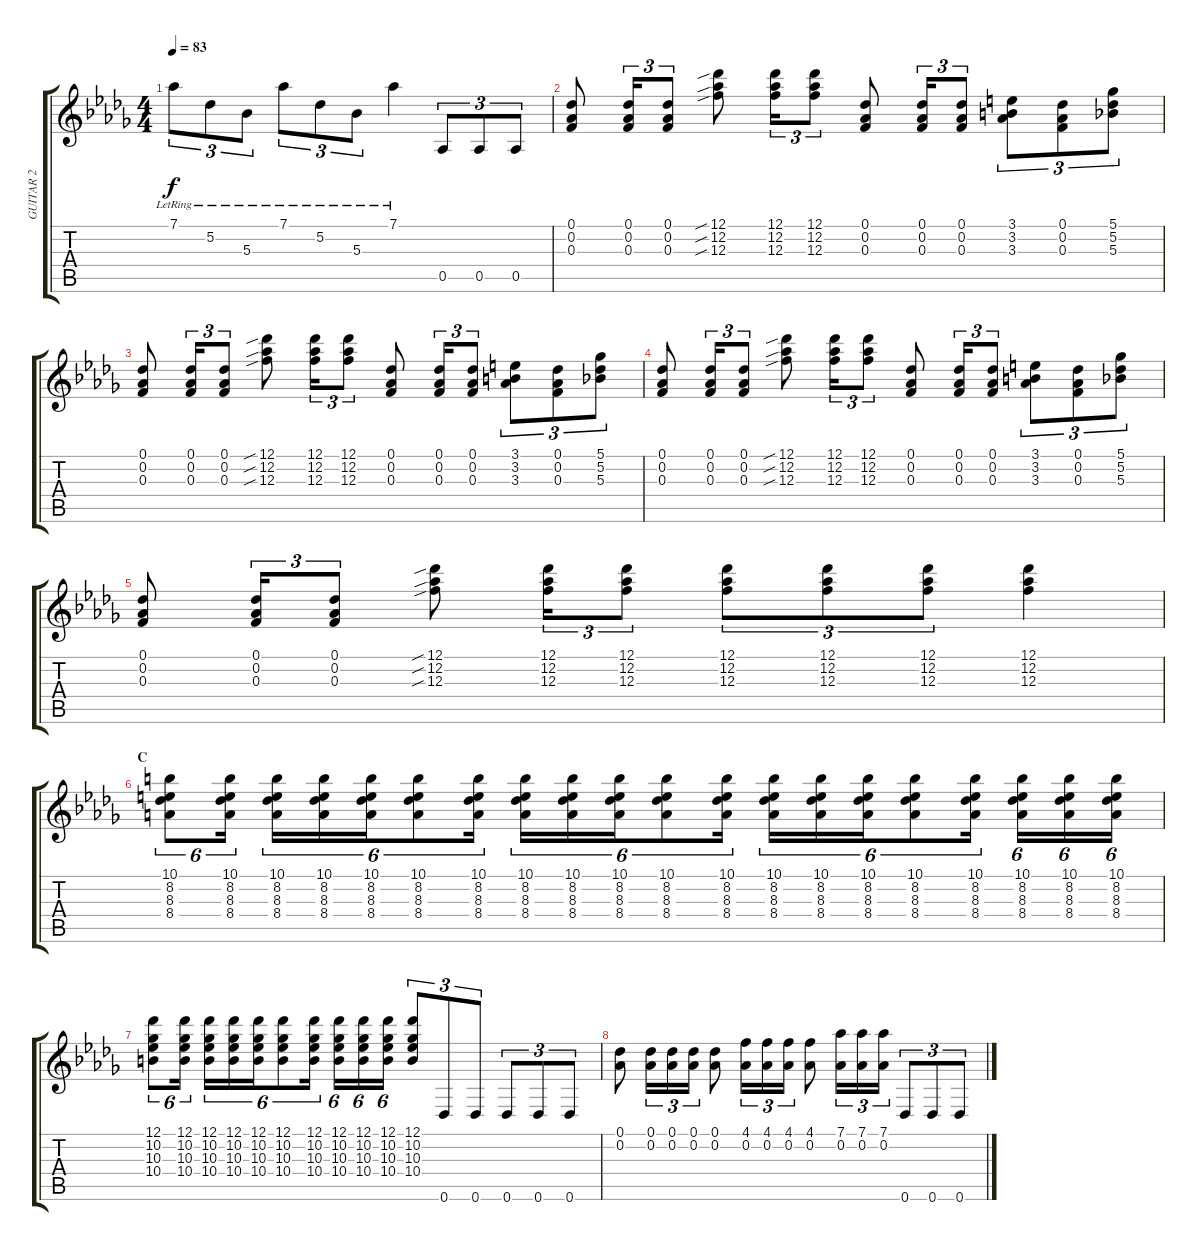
\track ("GUITAR 2" "GUITAR 2") {instrument acousticguitarnylon}
\staff {score tabs}
\tuning (Db4 Ab3 F3 Db3 Ab2 Db2) {hide}
\ts (4 4)
\tempo 83
\clef g2
\ks db
7.1{lr}.8{tu (3 2) dy f} 5.2{lr}.8{tu (3 2)} 5.3{lr}.8{tu (3 2)} 7.1{lr}.8{tu (3 2)} 5.2{lr}.8{tu (3 2)} 5.3{lr}.8{tu (3 2)} 7.1{lr}.4 0.5.8{tu (3 2)} 0.5.8{tu (3 2)} 0.5.8{tu (3 2)} |
(0.1 0.2 0.3).8 (0.1 0.2 0.3).16{tu (3 2)} (0.1 0.2 0.3).8{tu (3 2)} (12.1{sib} 12.2{sib} 12.3{sib}).8 (12.1 12.2 12.3).16{tu (3 2)} (12.1 12.2 12.3).8{tu (3 2)} (0.1 0.2 0.3).8 (0.1 0.2 0.3).16{tu (3 2)} (0.1 0.2 0.3).8{tu (3 2)} (3.1 3.2 3.3).8{tu (3 2)} (0.1 0.2 0.3).8{tu (3 2)} (5.1 5.2 5.3).8{tu (3 2)} |
(0.1 0.2 0.3).8 (0.1 0.2 0.3).16{tu (3 2)} (0.1 0.2 0.3).8{tu (3 2)} (12.1{sib} 12.2{sib} 12.3{sib}).8 (12.1 12.2 12.3).16{tu (3 2)} (12.1 12.2 12.3).8{tu (3 2)} (0.1 0.2 0.3).8 (0.1 0.2 0.3).16{tu (3 2)} (0.1 0.2 0.3).8{tu (3 2)} (3.1 3.2 3.3).8{tu (3 2)} (0.1 0.2 0.3).8{tu (3 2)} (5.1 5.2 5.3).8{tu (3 2)} |
(0.1 0.2 0.3).8 (0.1 0.2 0.3).16{tu (3 2)} (0.1 0.2 0.3).8{tu (3 2)} (12.1{sib} 12.2{sib} 12.3{sib}).8 (12.1 12.2 12.3).16{tu (3 2)} (12.1 12.2 12.3).8{tu (3 2)} (0.1 0.2 0.3).8 (0.1 0.2 0.3).16{tu (3 2)} (0.1 0.2 0.3).8{tu (3 2)} (3.1 3.2 3.3).8{tu (3 2)} (0.1 0.2 0.3).8{tu (3 2)} (5.1 5.2 5.3).8{tu (3 2)} |
(0.1 0.2 0.3).8 (0.1 0.2 0.3).16{tu (3 2)} (0.1 0.2 0.3).8{tu (3 2)} (12.1{sib} 12.2{sib} 12.3{sib}).8 (12.1 12.2 12.3).16{tu (3 2)} (12.1 12.2 12.3).8{tu (3 2)} (12.1 12.2 12.3).8{tu (3 2)} (12.1 12.2 12.3).8{tu (3 2)} (12.1 12.2 12.3).8{tu (3 2)} (12.1 12.2 12.3).4 |
\section ("" "C")
(10.1 8.2 8.3 8.4).8{tu (6 4)} (10.1 8.2 8.3 8.4).16{tu (6 4)} (10.1 8.2 8.3 8.4).16{tu (6 4)} (10.1 8.2 8.3 8.4).16{tu (6 4)} (10.1 8.2 8.3 8.4).16{tu (6 4)} (10.1 8.2 8.3 8.4).8{tu (6 4)} (10.1 8.2 8.3 8.4).16{tu (6 4)} (10.1 8.2 8.3 8.4).16{tu (6 4)} (10.1 8.2 8.3 8.4).16{tu (6 4)} (10.1 8.2 8.3 8.4).16{tu (6 4)} (10.1 8.2 8.3 8.4).8{tu (6 4)} (10.1 8.2 8.3 8.4).16{tu (6 4)} (10.1 8.2 8.3 8.4).16{tu (6 4)} (10.1 8.2 8.3 8.4).16{tu (6 4)} (10.1 8.2 8.3 8.4).16{tu (6 4)} (10.1 8.2 8.3 8.4).8{tu (6 4)} (10.1 8.2 8.3 8.4).16{tu (6 4)} (10.1 8.2 8.3 8.4).16{tu (6 4)} (10.1 8.2 8.3 8.4).16{tu (6 4)} (10.1 8.2 8.3 8.4).16{tu (6 4)} |
(12.1 10.2 10.3 10.4).8{tu (6 4)} (12.1 10.2 10.3 10.4).16{tu (6 4)} (12.1 10.2 10.3 10.4).16{tu (6 4)} (12.1 10.2 10.3 10.4).16{tu (6 4)} (12.1 10.2 10.3 10.4).16{tu (6 4)} (12.1 10.2 10.3 10.4).8{tu (6 4)} (12.1 10.2 10.3 10.4).16{tu (6 4)} (12.1 10.2 10.3 10.4).16{tu (6 4)} (12.1 10.2 10.3 10.4).16{tu (6 4)} (12.1 10.2 10.3 10.4).16{tu (6 4)} (12.1 10.2 10.3 10.4).8{tu (3 2)} 0.6.8{tu (3 2)} 0.6.8{tu (3 2)} 0.6.8{tu (3 2)} 0.6.8{tu (3 2)} 0.6.8{tu (3 2)} |
(0.1 0.2).8 (0.1 0.2).16{tu (3 2)} (0.1 0.2).16{tu (3 2)} (0.1 0.2).16{tu (3 2)} (0.1 0.2).8 (4.1 0.2).16{tu (3 2)} (4.1 0.2).16{tu (3 2)} (4.1 0.2).16{tu (3 2)} (4.1 0.2).8 (7.1 0.2).16{tu (3 2)} (7.1 0.2).16{tu (3 2)} (7.1 0.2).16{tu (3 2)} 0.6.8{tu (3 2)} 0.6.8{tu (3 2)} 0.6.8{tu (3 2)}
